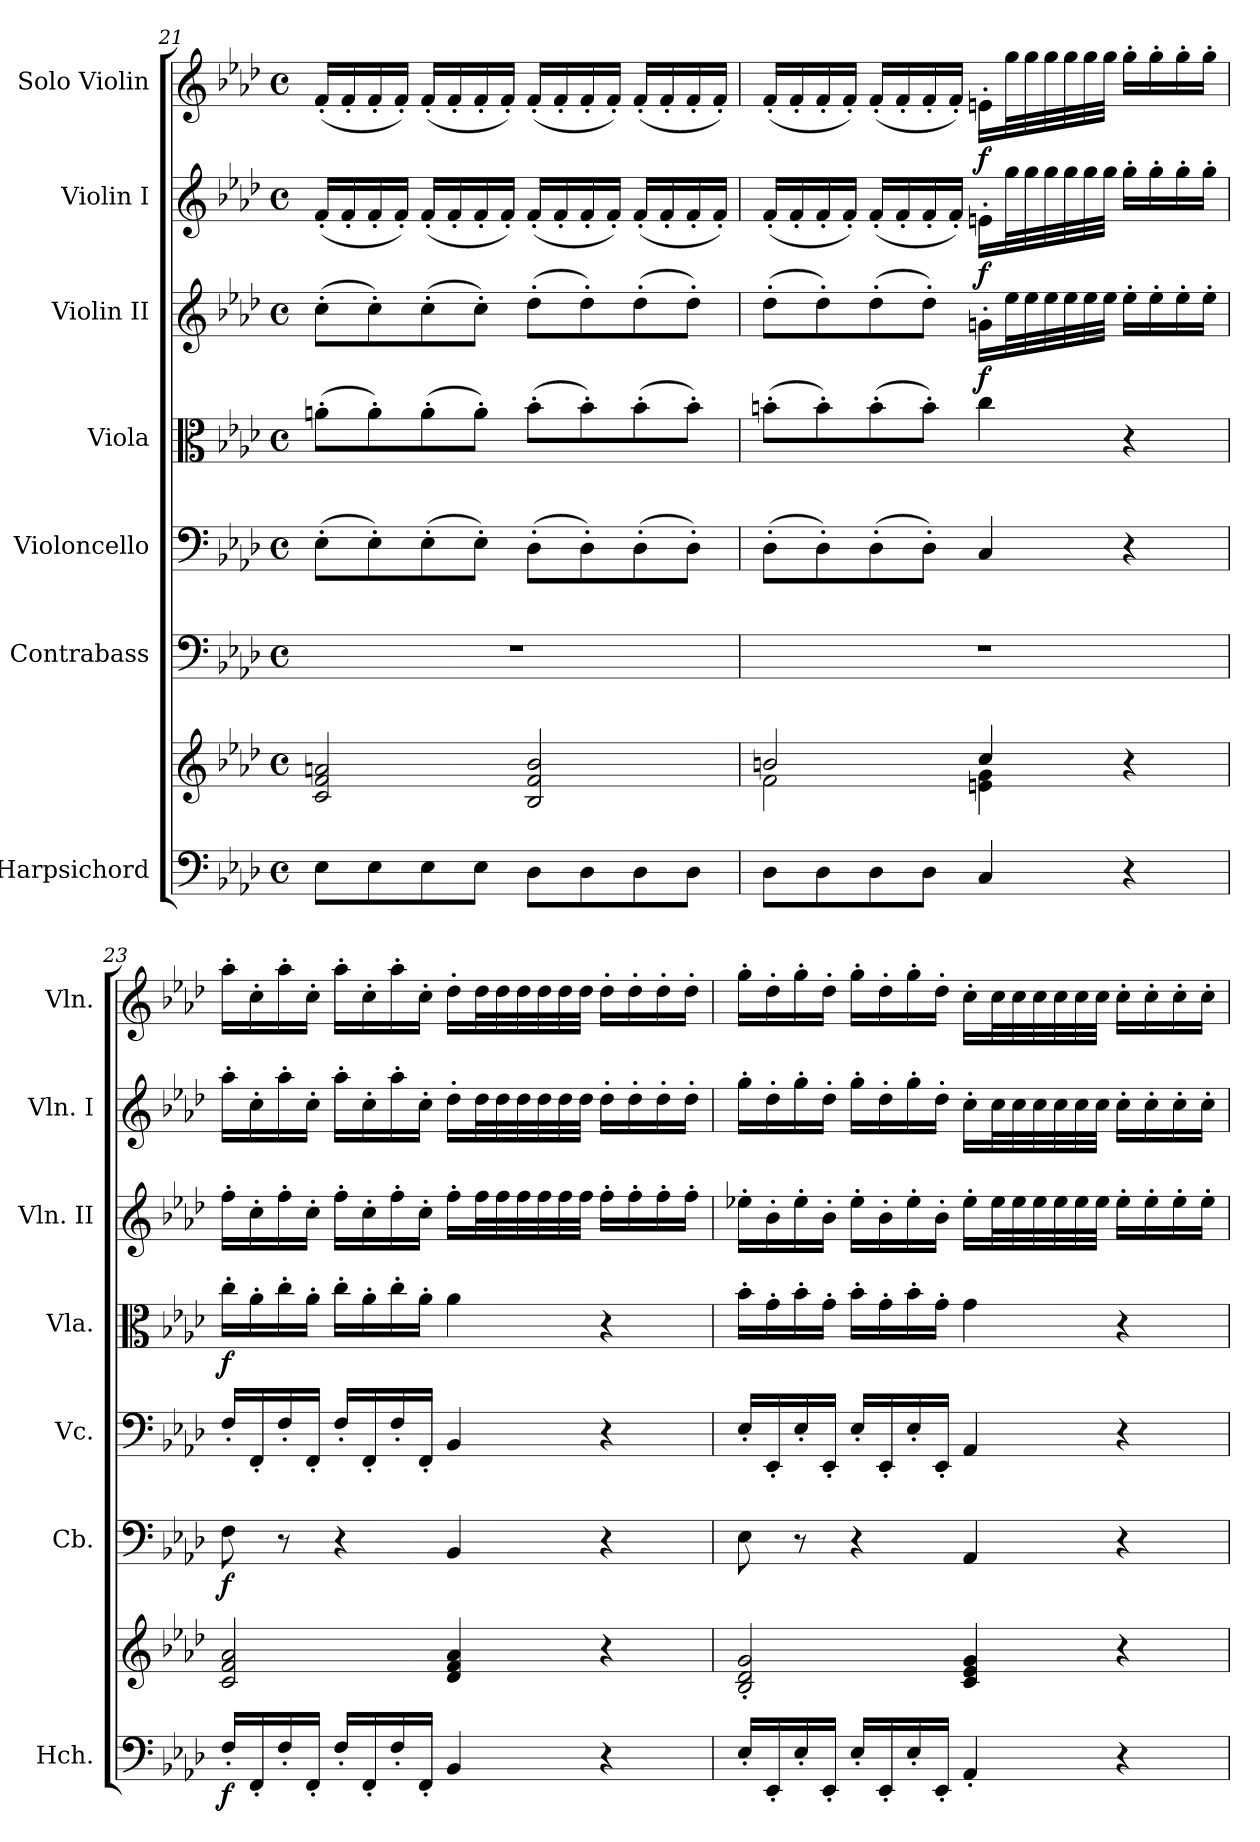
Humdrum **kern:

**kern	**kern	**dynam	**kern	**dynam	**kern	**kern	**dynam	**kern	**dynam	**kern	**dynam	**kern	**dynam
*part7	*part7	*part7	*part6	*part6	*part5	*part4	*part4	*part3	*part3	*part2	*part2	*part1	*part1
*staff8	*staff7	*staff7/8	*staff6	*staff6	*staff5	*staff4	*staff4	*staff3	*staff3	*staff2	*staff2	*staff1	*staff1
*I"Harpsichord	*	*	*I"Contrabass	*	*I"Violoncello	*I"Viola	*	*I"Violin II	*	*I"Violin I	*	*I"Solo Violin	*
*I'Hch.	*	*	*I'Cb.	*	*I'Vc.	*I'Vla.	*	*I'Vln. II	*	*I'Vln. I	*	*I'Vln.	*
*clefF4	*clefG2	*	*clefF4	*	*clefF4	*clefC3	*	*clefG2	*	*clefG2	*	*clefG2	*
*	*	*	*ITrd7c12	*	*	*	*	*	*	*	*	*	*
*k[b-e-a-d-]	*k[b-e-a-d-]	*	*k[b-e-a-d-]	*	*k[b-e-a-d-]	*k[b-e-a-d-]	*	*k[b-e-a-d-]	*	*k[b-e-a-d-]	*	*k[b-e-a-d-]	*
*M4/4	*M4/4	*	*M4/4	*	*M4/4	*M4/4	*	*M4/4	*	*M4/4	*	*M4/4	*
*met(c)	*met(c)	*	*met(c)	*	*met(c)	*met(c)	*	*met(c)	*	*met(c)	*	*met(c)	*
=21	=21	=21	=21	=21	=21	=21	=21	=21	=21	=21	=21	=21	=21
8E-\L	2c/ 2f/ 2an/	.	1r	.	(>8E-'\L	(>8an'\L	.	(>8cc'\L	.	(<16f'/LL	.	(<16f'/LL	.
.	.	.	.	.	.	.	.	.	.	16f'/	.	16f'/	.
8E-\	.	.	.	.	8E-'\)	8a'\)	.	8cc'\)	.	16f'/	.	16f'/	.
.	.	.	.	.	.	.	.	.	.	16f'/JJ)	.	16f'/JJ)	.
8E-\	.	.	.	.	(>8E-'\	(>8a'\	.	(>8cc'\	.	(<16f'/LL	.	(<16f'/LL	.
.	.	.	.	.	.	.	.	.	.	16f'/	.	16f'/	.
8E-\J	.	.	.	.	8E-'\J)	8a'\J)	.	8cc'\J)	.	16f'/	.	16f'/	.
.	.	.	.	.	.	.	.	.	.	16f'/JJ)	.	16f'/JJ)	.
8D-\L	2B-/ 2f/ 2b-/	.	.	.	(>8D-'\L	(>8b-'\L	.	(>8dd-'\L	.	(<16f'/LL	.	(<16f'/LL	.
.	.	.	.	.	.	.	.	.	.	16f'/	.	16f'/	.
8D-\	.	.	.	.	8D-'\)	8b-'\)	.	8dd-'\)	.	16f'/	.	16f'/	.
.	.	.	.	.	.	.	.	.	.	16f'/JJ)	.	16f'/JJ)	.
8D-\	.	.	.	.	(>8D-'\	(>8b-'\	.	(>8dd-'\	.	(<16f'/LL	.	(<16f'/LL	.
.	.	.	.	.	.	.	.	.	.	16f'/	.	16f'/	.
8D-\J	.	.	.	.	8D-'\J)	8b-'\J)	.	8dd-'\J)	.	16f'/	.	16f'/	.
.	.	.	.	.	.	.	.	.	.	16f'/JJ)	.	16f'/JJ)	.
!!LO:PB:g=z
=22	=22	=22	=22	=22	=22	=22	=22	=22	=22	=22	=22	=22	=22
*	*^	*	*	*	*	*	*	*	*	*	*	*	*
8D-\L	2bn/	2f\	.	1r	.	(>8D-'\L	(>8bn'\L	.	(>8dd-'\L	.	(<16f'/LL	.	(<16f'/LL	.
.	.	.	.	.	.	.	.	.	.	.	16f'/	.	16f'/	.
8D-\	.	.	.	.	.	8D-'\)	8b'\)	.	8dd-'\)	.	16f'/	.	16f'/	.
.	.	.	.	.	.	.	.	.	.	.	16f'/JJ)	.	16f'/JJ)	.
8D-\	.	.	.	.	.	(>8D-'\	(>8b'\	.	(>8dd-'\	.	(<16f'/LL	.	(<16f'/LL	.
.	.	.	.	.	.	.	.	.	.	.	16f'/	.	16f'/	.
8D-\J	.	.	.	.	.	8D-'\J)	8b'\J)	.	8dd-'\J)	.	16f'/	.	16f'/	.
.	.	.	.	.	.	.	.	.	.	.	16f'/JJ)	.	16f'/JJ)	.
!	!	!	!	!	!	!	!	!	!	!LO:DY:b	!	!LO:DY:b	!	!LO:DY:b
4C/	4cc/	4en\ 4g\	.	.	.	4C/	4cc\	.	16gn'\LL	f	16en'\LL	f	16en'\LL	f
.	.	.	.	.	.	.	.	.	32ee-\L	.	32gg\L	.	32gg\L	.
.	.	.	.	.	.	.	.	.	32ee-\	.	32gg\	.	32gg\	.
.	.	.	.	.	.	.	.	.	32ee-\	.	32gg\	.	32gg\	.
.	.	.	.	.	.	.	.	.	32ee-\	.	32gg\	.	32gg\	.
.	.	.	.	.	.	.	.	.	32ee-\	.	32gg\	.	32gg\	.
.	.	.	.	.	.	.	.	.	32ee-\JJJ	.	32gg\JJJ	.	32gg\JJJ	.
4r	4r	4ryy	.	.	.	4r	4r	.	16ee-'\LL	.	16gg'\LL	.	16gg'\LL	.
.	.	.	.	.	.	.	.	.	16ee-'\	.	16gg'\	.	16gg'\	.
.	.	.	.	.	.	.	.	.	16ee-'\	.	16gg'\	.	16gg'\	.
.	.	.	.	.	.	.	.	.	16ee-'\JJ	.	16gg'\JJ	.	16gg'\JJ	.
*	*v	*v	*	*	*	*	*	*	*	*	*	*	*	*
=23	=23	=23	=23	=23	=23	=23	=23	=23	=23	=23	=23	=23	=23
!	!	!LO:DY:b=2	!	!LO:DY:b	!	!	!LO:DY:b	!	!	!	!	!	!
16F'/LL	2c/ 2f/ 2a-/	f	8FF\	f	16F'/LL	16cc'\LL	f	16ff'\LL	.	16aa-'\LL	.	16aa-'\LL	.
16FF'/	.	.	.	.	16FF'/	16a-'\	.	16cc'\	.	16cc'\	.	16cc'\	.
16F'/	.	.	8r	.	16F'/	16cc'\	.	16ff'\	.	16aa-'\	.	16aa-'\	.
16FF'/JJ	.	.	.	.	16FF'/JJ	16a-'\JJ	.	16cc'\JJ	.	16cc'\JJ	.	16cc'\JJ	.
16F'/LL	.	.	4r	.	16F'/LL	16cc'\LL	.	16ff'\LL	.	16aa-'\LL	.	16aa-'\LL	.
16FF'/	.	.	.	.	16FF'/	16a-'\	.	16cc'\	.	16cc'\	.	16cc'\	.
16F'/	.	.	.	.	16F'/	16cc'\	.	16ff'\	.	16aa-'\	.	16aa-'\	.
16FF'/JJ	.	.	.	.	16FF'/JJ	16a-'\JJ	.	16cc'\JJ	.	16cc'\JJ	.	16cc'\JJ	.
4BB-/	4d-/ 4f/ 4a-/	.	4BBB-/	.	4BB-/	4a-\	.	16ff'\LL	.	16dd-'\LL	.	16dd-'\LL	.
.	.	.	.	.	.	.	.	32ff\L	.	32dd-\L	.	32dd-\L	.
.	.	.	.	.	.	.	.	32ff\	.	32dd-\	.	32dd-\	.
.	.	.	.	.	.	.	.	32ff\	.	32dd-\	.	32dd-\	.
.	.	.	.	.	.	.	.	32ff\	.	32dd-\	.	32dd-\	.
.	.	.	.	.	.	.	.	32ff\	.	32dd-\	.	32dd-\	.
.	.	.	.	.	.	.	.	32ff\JJJ	.	32dd-\JJJ	.	32dd-\JJJ	.
4r	4r	.	4r	.	4r	4r	.	16ff'\LL	.	16dd-'\LL	.	16dd-'\LL	.
.	.	.	.	.	.	.	.	16ff'\	.	16dd-'\	.	16dd-'\	.
.	.	.	.	.	.	.	.	16ff'\	.	16dd-'\	.	16dd-'\	.
.	.	.	.	.	.	.	.	16ff'\JJ	.	16dd-'\JJ	.	16dd-'\JJ	.
!!LO:PB:g=z
=24	=24	=24	=24	=24	=24	=24	=24	=24	=24	=24	=24	=24	=24
16E-i'/LL	2B-/' 2d-/' 2g/'	.	8EE-\	.	16E-'/LL	16b-'\LL	.	16ee-X'\LL	.	16gg'\LL	.	16gg'\LL	.
16EE-'/	.	.	.	.	16EE-'/	16g'\	.	16b-'\	.	16dd-'\	.	16dd-'\	.
16E-'/	.	.	8r	.	16E-'/	16b-'\	.	16ee-'\	.	16gg'\	.	16gg'\	.
16EE-'/JJ	.	.	.	.	16EE-'/JJ	16g'\JJ	.	16b-'\JJ	.	16dd-'\JJ	.	16dd-'\JJ	.
16E-'/LL	.	.	4r	.	16E-'/LL	16b-'\LL	.	16ee-'\LL	.	16gg'\LL	.	16gg'\LL	.
16EE-'/	.	.	.	.	16EE-'/	16g'\	.	16b-'\	.	16dd-'\	.	16dd-'\	.
16E-'/	.	.	.	.	16E-'/	16b-'\	.	16ee-'\	.	16gg'\	.	16gg'\	.
16EE-'/JJ	.	.	.	.	16EE-'/JJ	16g'\JJ	.	16b-'\JJ	.	16dd-'\JJ	.	16dd-'\JJ	.
4AA-'/	4c/ 4e-/ 4g/	.	4AAA-/	.	4AA-/	4g\	.	16ee-'\LL	.	16cc'\LL	.	16cc'\LL	.
.	.	.	.	.	.	.	.	32ee-\L	.	32cc\L	.	32cc\L	.
.	.	.	.	.	.	.	.	32ee-\	.	32cc\	.	32cc\	.
.	.	.	.	.	.	.	.	32ee-\	.	32cc\	.	32cc\	.
.	.	.	.	.	.	.	.	32ee-\	.	32cc\	.	32cc\	.
.	.	.	.	.	.	.	.	32ee-\	.	32cc\	.	32cc\	.
.	.	.	.	.	.	.	.	32ee-\JJJ	.	32cc\JJJ	.	32cc\JJJ	.
4r	4r	.	4r	.	4r	4r	.	16ee-'\LL	.	16cc'\LL	.	16cc'\LL	.
.	.	.	.	.	.	.	.	16ee-'\	.	16cc'\	.	16cc'\	.
.	.	.	.	.	.	.	.	16ee-'\	.	16cc'\	.	16cc'\	.
.	.	.	.	.	.	.	.	16ee-'\JJ	.	16cc'\JJ	.	16cc'\JJ	.
=	=	=	=	=	=	=	=	=	=	=	=	=	=
*-	*-	*-	*-	*-	*-	*-	*-	*-	*-	*-	*-	*-	*-
